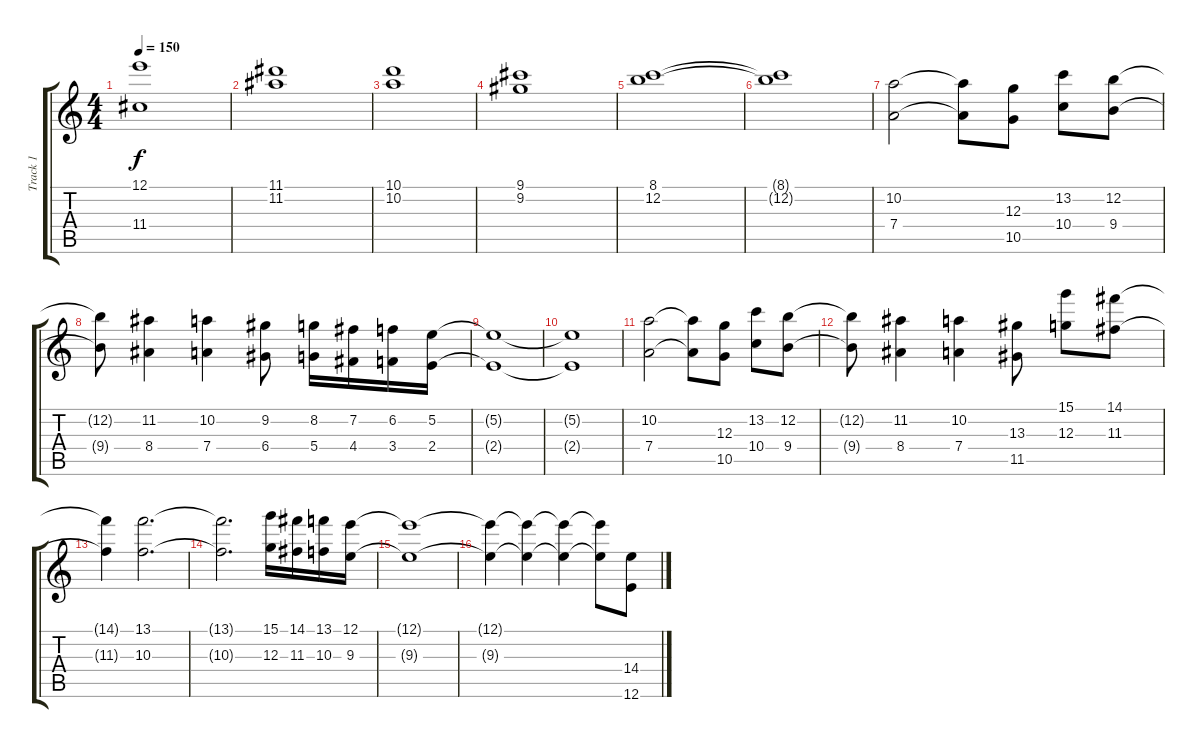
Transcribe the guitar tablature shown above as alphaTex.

\track ("Track 1" "Track 1") {instrument distortionguitar}
\staff {score tabs}
\tuning (E4 B3 G3 D3 A2 E2) {hide}
\ts (4 4)
\tempo 150
\clef g2
\ks c
(12.1 11.4).1{dy f} |
(11.1 11.2).1 |
(10.1 10.2).1 |
(9.1 9.2).1 |
(8.1 12.2).1 |
(8.1{t} 12.2{t}).1 |
(10.2 7.4).2 (10.2{t} 7.4{t}).8 (12.3 10.5).8 (13.2 10.4).8 (12.2 9.4).8 |
(12.2{t} 9.4{t}).8 (11.2 8.4).4 (10.2 7.4).4 (9.2 6.4).8 (8.2 5.4).16 (7.2 4.4).16 (6.2 3.4).16 (5.2 2.4).16 |
(5.2{t} 2.4{t}).1 |
(5.2{t} 2.4{t}).1 |
(10.2 7.4).2 (10.2{t} 7.4{t}).8 (12.3 10.5).8 (13.2 10.4).8 (12.2 9.4).8 |
(12.2{t} 9.4{t}).8 (11.2 8.4).4 (10.2 7.4).4 (13.3 11.5).8 (15.1 12.3).8 (14.1 11.3).8 |
(14.1{t} 11.3{t}).4 (13.1 10.3).2{d} |
(13.1{t} 10.3{t}).2{d} (15.1 12.3).16 (14.1 11.3).16 (13.1 10.3).16 (12.1 9.3).16 |
(12.1{t} 9.3{t}).1 |
(12.1{t} 9.3{t}).4 (12.1{t} 9.3{t}).4 (12.1{t} 9.3{t}).4 (12.1{t} 9.3{t}).8 (14.4 12.6).8
